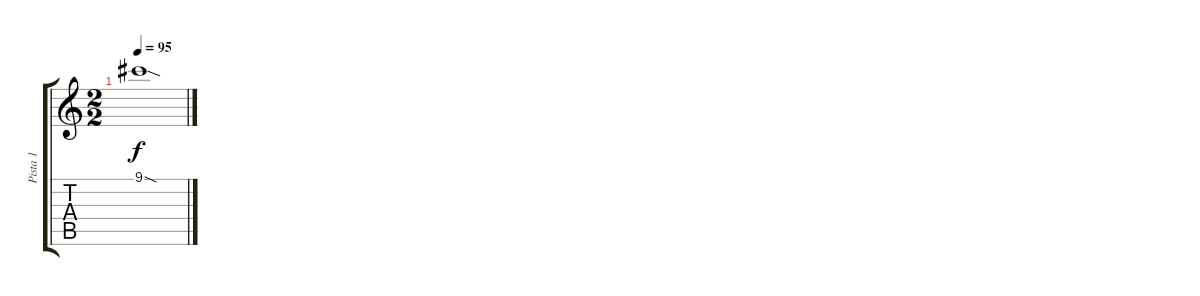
\track ("Pista 1" "Pista 1") {instrument overdrivenguitar}
\staff {score tabs}
\tuning (E4 B3 G3 D3 A2 E2) {hide}
\ts (2 2)
\tempo 95
\clef g2
\ks c
9.1{sod t}.1{dy f}
